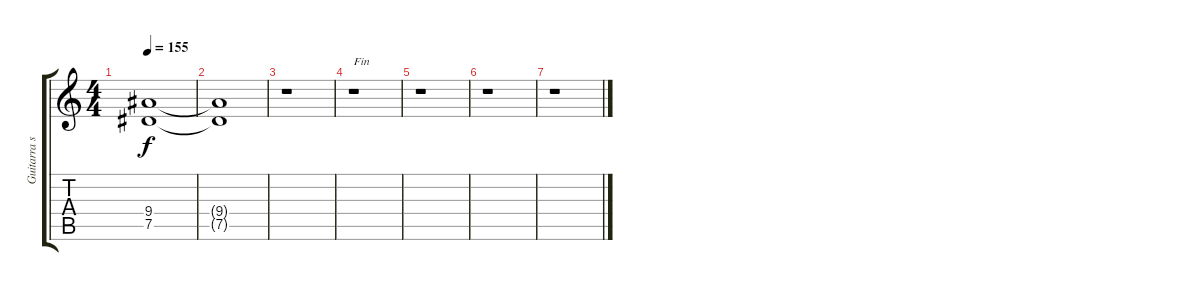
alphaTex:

\track ("Guitarra solo" "Guitarra s") {instrument distortionguitar}
\staff {score tabs}
\tuning (Eb4 Bb3 Gb3 Db3 Ab2 Eb2) {hide}
\ts (4 4)
\tempo 155
\clef g2
\ks c
(9.4{t} 7.5{t}).1{dy f} |
(9.4{t} 7.5{t}).1 |
r.1 |
r.1{txt "Fin"} |
r.1 |
r.1 |
r.1
